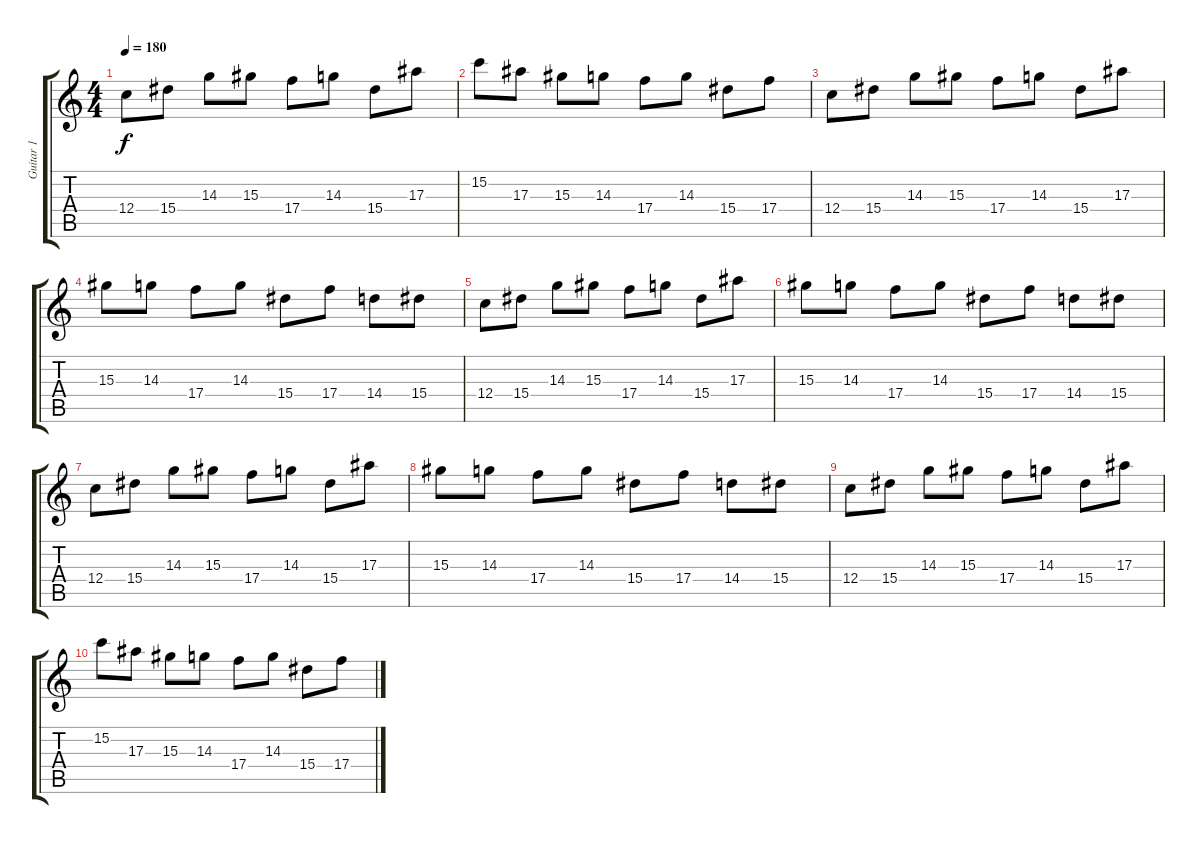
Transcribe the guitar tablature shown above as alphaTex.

\track ("Guitar 1" "Guitar 1") {instrument distortionguitar}
\staff {score tabs}
\tuning (D4 A3 F3 C3 G2 C2) {hide}
\ts (4 4)
\tempo 180
\clef g2
\ks c
12.4.8{dy f} 15.4.8 14.3.8 15.3.8 17.4.8 14.3.8 15.4.8 17.3.8 |
15.2.8 17.3.8 15.3.8 14.3.8 17.4.8 14.3.8 15.4.8 17.4.8 |
12.4.8 15.4.8 14.3.8 15.3.8 17.4.8 14.3.8 15.4.8 17.3.8 |
15.3.8 14.3.8 17.4.8 14.3.8 15.4.8 17.4.8 14.4.8 15.4.8 |
12.4.8 15.4.8 14.3.8 15.3.8 17.4.8 14.3.8 15.4.8 17.3.8 |
15.3.8 14.3.8 17.4.8 14.3.8 15.4.8 17.4.8 14.4.8 15.4.8 |
12.4.8 15.4.8 14.3.8 15.3.8 17.4.8 14.3.8 15.4.8 17.3.8 |
15.3.8 14.3.8 17.4.8 14.3.8 15.4.8 17.4.8 14.4.8 15.4.8 |
12.4.8 15.4.8 14.3.8 15.3.8 17.4.8 14.3.8 15.4.8 17.3.8 |
15.2.8 17.3.8 15.3.8 14.3.8 17.4.8 14.3.8 15.4.8 17.4.8
